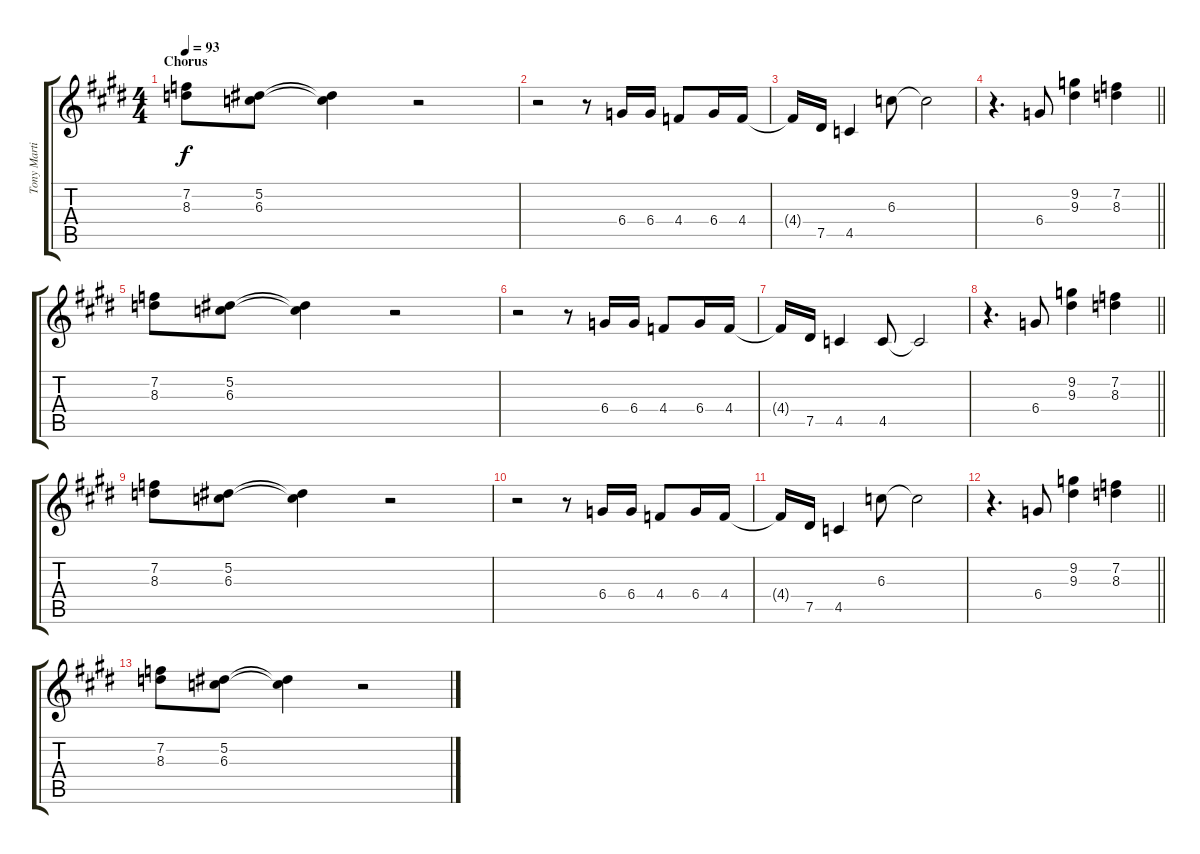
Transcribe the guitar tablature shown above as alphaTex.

\track ("Tony Martin" "Tony Marti") {instrument recorder}
\staff {score tabs}
\tuning (Eb5 Bb4 Gb4 Db4 Ab3 Eb3) {hide}
\ts (4 4)
\section ("" "Chorus")
\tempo 93
\clef g2
\ks c#minor
(7.2 8.3).8{dy f} (5.2 6.3).8 (5.2{t} 6.3{t}).4 r.2 |
r.2 r.8 6.4.16 6.4.16 4.4.8 6.4.16 4.4.16 |
4.4{t}.16 7.5.16 4.5.4 6.3.8 6.3{t}.2 |
\barLineRight lightlight
r.4{d} 6.4.8 (9.2 9.3).4 (7.2 8.3).4 |
(7.2 8.3).8 (5.2 6.3).8 (5.2{t} 6.3{t}).4 r.2 |
r.2 r.8 6.4.16 6.4.16 4.4.8 6.4.16 4.4.16 |
4.4{t}.16 7.5.16 4.5.4 4.5.8 4.5{t}.2 |
\barLineRight lightlight
r.4{d} 6.4.8 (9.2 9.3).4 (7.2 8.3).4 |
(7.2 8.3).8 (5.2 6.3).8 (5.2{t} 6.3{t}).4 r.2 |
r.2 r.8 6.4.16 6.4.16 4.4.8 6.4.16 4.4.16 |
4.4{t}.16 7.5.16 4.5.4 6.3.8 6.3{t}.2 |
\barLineRight lightlight
r.4{d} 6.4.8 (9.2 9.3).4 (7.2 8.3).4 |
(7.2 8.3).8 (5.2 6.3).8 (5.2{t} 6.3{t}).4 r.2
